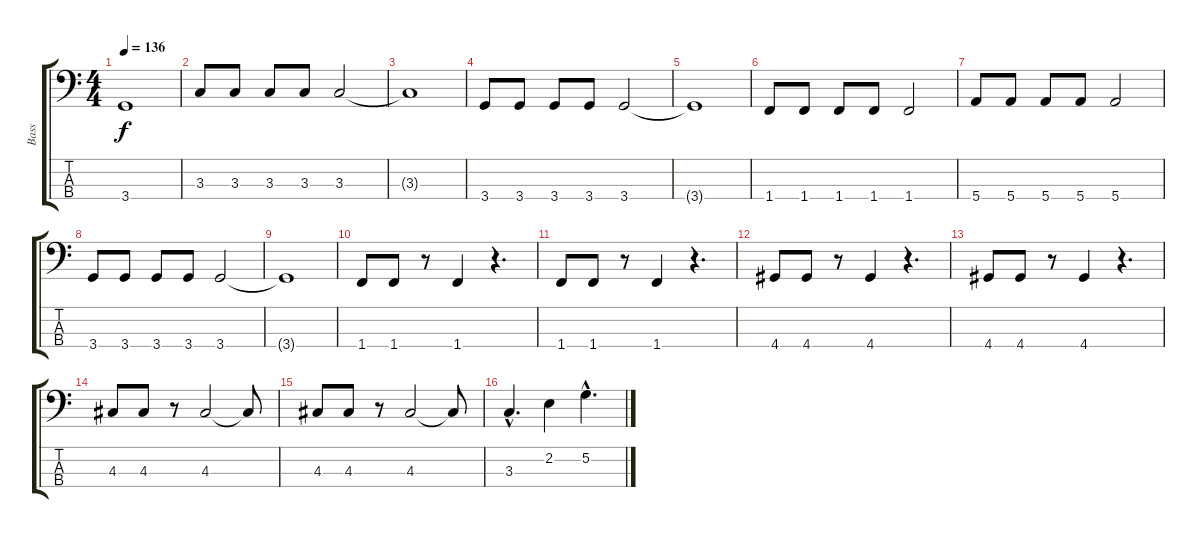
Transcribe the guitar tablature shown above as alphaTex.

\track ("Bass" "Bass") {instrument electricbassfinger}
\staff {score tabs}
\tuning (G2 D2 A1 E1) {hide}
\ts (4 4)
\tempo 136
\clef f4
\ks c
3.4{t}.1{dy f} |
3.3.8 3.3.8 3.3.8 3.3.8 3.3.2 |
3.3{t}.1 |
3.4.8 3.4.8 3.4.8 3.4.8 3.4.2 |
3.4{t}.1 |
1.4.8 1.4.8 1.4.8 1.4.8 1.4.2 |
5.4.8 5.4.8 5.4.8 5.4.8 5.4.2 |
3.4.8 3.4.8 3.4.8 3.4.8 3.4.2 |
3.4{t}.1 |
1.4.8 1.4.8 r.8 1.4.4 r.4{d} |
1.4.8 1.4.8 r.8 1.4.4 r.4{d} |
4.4.8 4.4.8 r.8 4.4.4 r.4{d} |
4.4.8 4.4.8 r.8 4.4.4 r.4{d} |
4.3.8 4.3.8 r.8 4.3.2 4.3{t}.8 |
4.3.8 4.3.8 r.8 4.3.2 4.3{t}.8 |
3.3{hac}.4{d} 2.2.4 5.2{hac}.4{d}
